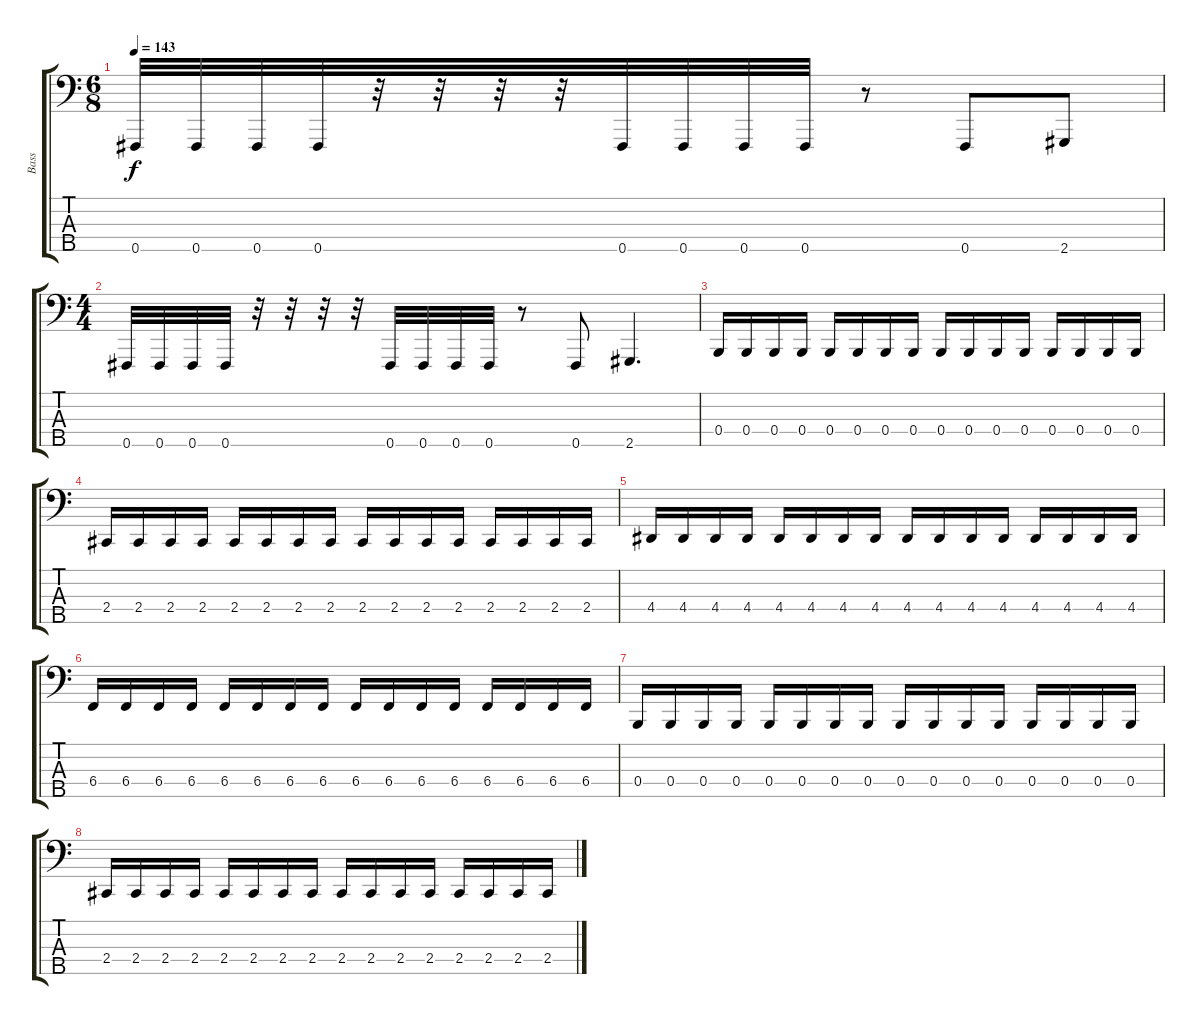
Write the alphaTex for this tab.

\track ("Bass" "Bass") {instrument electricbasspick}
\staff {score tabs}
\tuning (D2 A1 E1 B0 Gb0) {hide}
\ts (6 8)
\tempo 143
\clef f4
\ks c
0.5.32{dy f} 0.5.32 0.5.32 0.5.32 r.32 r.32 r.32 r.32 0.5.32 0.5.32 0.5.32 0.5.32 r.8 0.5.8 2.5.8 |
\ts (4 4)
0.5.32 0.5.32 0.5.32 0.5.32 r.32 r.32 r.32 r.32 0.5.32 0.5.32 0.5.32 0.5.32 r.8 0.5.8 2.5.4{d} |
0.4.16 0.4.16 0.4.16 0.4.16 0.4.16 0.4.16 0.4.16 0.4.16 0.4.16 0.4.16 0.4.16 0.4.16 0.4.16 0.4.16 0.4.16 0.4.16 |
2.4.16 2.4.16 2.4.16 2.4.16 2.4.16 2.4.16 2.4.16 2.4.16 2.4.16 2.4.16 2.4.16 2.4.16 2.4.16 2.4.16 2.4.16 2.4.16 |
4.4.16 4.4.16 4.4.16 4.4.16 4.4.16 4.4.16 4.4.16 4.4.16 4.4.16 4.4.16 4.4.16 4.4.16 4.4.16 4.4.16 4.4.16 4.4.16 |
6.4.16 6.4.16 6.4.16 6.4.16 6.4.16 6.4.16 6.4.16 6.4.16 6.4.16 6.4.16 6.4.16 6.4.16 6.4.16 6.4.16 6.4.16 6.4.16 |
0.4.16 0.4.16 0.4.16 0.4.16 0.4.16 0.4.16 0.4.16 0.4.16 0.4.16 0.4.16 0.4.16 0.4.16 0.4.16 0.4.16 0.4.16 0.4.16 |
2.4.16 2.4.16 2.4.16 2.4.16 2.4.16 2.4.16 2.4.16 2.4.16 2.4.16 2.4.16 2.4.16 2.4.16 2.4.16 2.4.16 2.4.16 2.4.16
